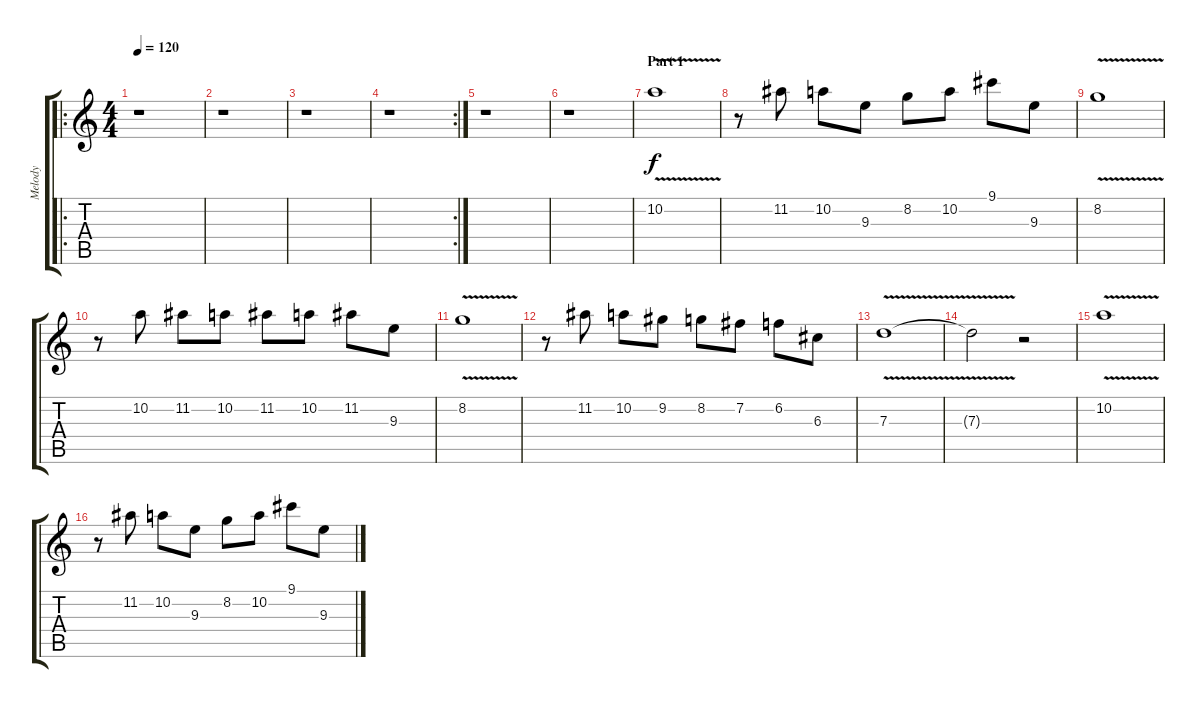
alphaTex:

\track ("Melody" "Melody") {instrument overdrivenguitar}
\staff {score tabs}
\tuning (E4 B3 G3 D3 A2 E2) {hide}
\ro
\ts (4 4)
\tempo 120
\clef g2
\ks c
r.1{dy f instrument overdrivenguitar} |
r.1 |
r.1 |
\rc 2
r.1 |
r.1{volume 16 instrument electricguitarjazz} |
r.1 |
\section ("" "Part 1")
10.2{v}.1 |
r.8 11.2.8 10.2.8 9.3.8 8.2.8 10.2.8 9.1.8 9.3.8 |
8.2{v}.1 |
r.8 10.2.8 11.2.8 10.2.8 11.2.8 10.2.8 11.2.8 9.3.8 |
8.2{v}.1 |
r.8 11.2.8 10.2.8 9.2.8 8.2.8 7.2.8 6.2.8 6.3.8 |
7.3{v}.1 |
7.3{t}.2 r.2 |
10.2{v}.1 |
r.8 11.2.8 10.2.8 9.3.8 8.2.8 10.2.8 9.1.8 9.3.8
